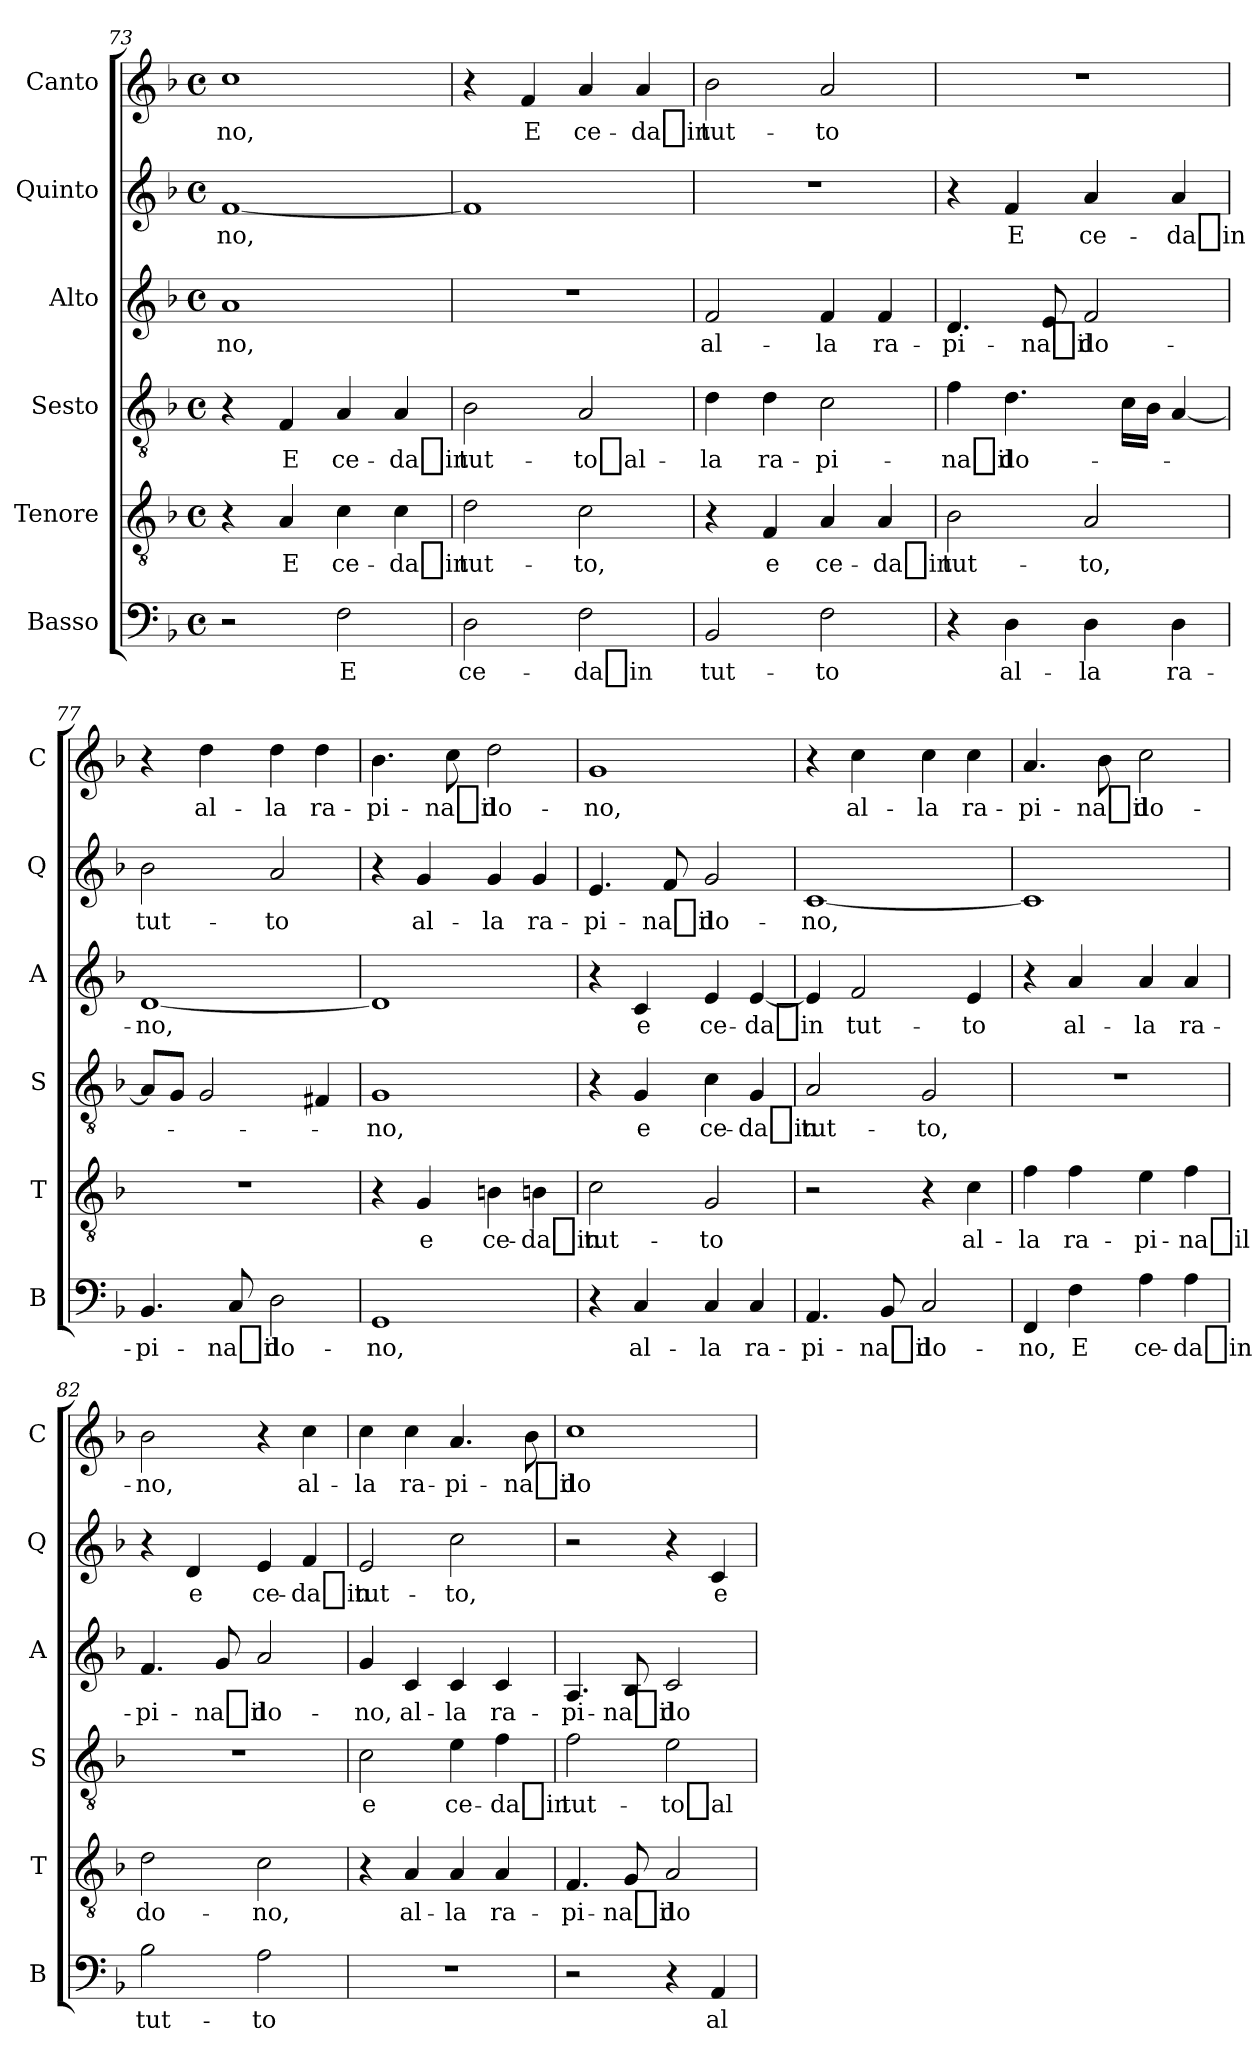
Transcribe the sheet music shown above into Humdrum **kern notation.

**kern	**text	**kern	**text	**kern	**text	**kern	**text	**kern	**text	**kern	**text
*part6	*part6	*part5	*part5	*part4	*part4	*part3	*part3	*part2	*part2	*part1	*part1
*staff6	*staff6	*staff5	*staff5	*staff4	*staff4	*staff3	*staff3	*staff2	*staff2	*staff1	*staff1
*I"Basso	*	*I"Tenore	*	*I"Sesto	*	*I"Alto	*	*I"Quinto	*	*I"Canto	*
*I'B	*	*I'T	*	*I'S	*	*I'A	*	*I'Q	*	*I'C	*
*clefF4	*	*clefGv2	*	*clefGv2	*	*clefG2	*	*clefG2	*	*clefG2	*
*k[b-]	*	*k[b-]	*	*k[b-]	*	*k[b-]	*	*k[b-]	*	*k[b-]	*
*F:	*	*F:	*	*F:	*	*F:	*	*F:	*	*F:	*
*M4/4	*	*M4/4	*	*M4/4	*	*M4/4	*	*M4/4	*	*M4/4	*
*met(c)	*	*met(c)	*	*met(c)	*	*met(c)	*	*met(c)	*	*met(c)	*
=73	=73	=73	=73	=73	=73	=73	=73	=73	=73	=73	=73
2r	.	4r	.	4r	.	1a	-no,	[1f	-no,	1cc	-no,
.	.	4A	-E	4F	-E	.	.	.	.	.	.
2F	-E	4c	ce-	4A	ce-	.	.	.	.	.	.
.	.	4c	-da_in	4A	-da_in	.	.	.	.	.	.
=74	=74	=74	=74	=74	=74	=74	=74	=74	=74	=74	=74
2D	ce-	2d	tut-	2B-	tut-	1r	.	1f]	.	4r	.
.	.	.	.	.	.	.	.	.	.	4f	-E
2F	-da_in	2c	-to,	2A	to_al-	.	.	.	.	4a	ce-
.	.	.	.	.	.	.	.	.	.	4a	-da_in
=75	=75	=75	=75	=75	=75	=75	=75	=75	=75	=75	=75
2BB-	tut-	4r	.	4d	-la	2f	al-	1r	.	2b-	tut-
.	.	4F	-e	4d	ra-	.	.	.	.	.	.
2F	-to	4A	ce-	2c	pi-	4f	-la	.	.	2a	-to
.	.	4A	-da_in	.	.	4f	ra-	.	.	.	.
=76	=76	=76	=76	=76	=76	=76	=76	=76	=76	=76	=76
4r	.	2B-	tut-	4f	-na_il	4.d	pi-	4r	.	1r	.
4D	al-	.	.	4.d	do-	.	.	4f	-E	.	.
.	.	.	.	.	.	8e	-na_il	.	.	.	.
4D	-la	2A	-to,	.	.	2f	do-	4a	ce-	.	.
.	.	.	.	16cLL	.	.	.	.	.	.	.
.	.	.	.	16B-JJ	.	.	.	.	.	.	.
4D	ra-	.	.	[4A	.	.	.	4a	-da_in	.	.
=77	=77	=77	=77	=77	=77	=77	=77	=77	=77	=77	=77
4.BB-	pi-	1r	.	8AL]	.	[1d	-no,	2b-	tut-	4r	.
.	.	.	.	8GJ	.	.	.	.	.	.	.
.	.	.	.	2G	.	.	.	.	.	4dd	al-
8C	-na_il	.	.	.	.	.	.	.	.	.	.
2D	do-	.	.	.	.	.	.	2a	-to	4dd	-la
.	.	.	.	4F#X	.	.	.	.	.	4dd	ra-
=78	=78	=78	=78	=78	=78	=78	=78	=78	=78	=78	=78
1GG	-no,	4r	.	1G	-no,	1d]	.	4r	.	4.b-	pi-
.	.	4G	-e	.	.	.	.	4g	al-	.	.
.	.	.	.	.	.	.	.	.	.	8cc	-na_il
.	.	4Bn	ce-	.	.	.	.	4g	-la	2dd	do-
.	.	4Bn	-da_in	.	.	.	.	4g	ra-	.	.
=79	=79	=79	=79	=79	=79	=79	=79	=79	=79	=79	=79
4r	.	2c	tut-	4r	.	4r	.	4.e	pi-	1g	-no,
4C	al-	.	.	4G	-e	4c	-e	.	.	.	.
.	.	.	.	.	.	.	.	8f	-na_il	.	.
4C	-la	2G	-to	4c	ce-	4e	ce-	2g	do-	.	.
4C	ra-	.	.	4G	-da_in	[4e	-da_in	.	.	.	.
=80	=80	=80	=80	=80	=80	=80	=80	=80	=80	=80	=80
4.AA	pi-	2r	.	2A	tut-	4e]	.	[1c	-no,	4r	.
.	.	.	.	.	.	2f	tut-	.	.	4cc	al-
8BB-	-na_il	.	.	.	.	.	.	.	.	.	.
2C	do-	4r	.	2G	-to,	.	.	.	.	4cc	-la
.	.	4c	al-	.	.	4e	-to	.	.	4cc	ra-
=81	=81	=81	=81	=81	=81	=81	=81	=81	=81	=81	=81
4FF	-no,	4f	-la	1r	.	4r	.	1c]	.	4.a	pi-
4F	-E	4f	ra-	.	.	4a	al-	.	.	.	.
.	.	.	.	.	.	.	.	.	.	8b-	-na_il
4A	ce-	4e	pi-	.	.	4a	-la	.	.	2cc	do-
4A	-da_in	4f	-na_il	.	.	4a	ra-	.	.	.	.
=82	=82	=82	=82	=82	=82	=82	=82	=82	=82	=82	=82
2B-	tut-	2d	do-	1r	.	4.f	pi-	4r	.	2b-	-no,
.	.	.	.	.	.	.	.	4d	-e	.	.
.	.	.	.	.	.	8g	-na_il	.	.	.	.
2A	-to	2c	-no,	.	.	2a	do-	4e	ce-	4r	.
.	.	.	.	.	.	.	.	4f	-da_in	4cc	al-
=83	=83	=83	=83	=83	=83	=83	=83	=83	=83	=83	=83
1r	.	4r	.	2c	-e	4g	-no,	2e	tut-	4cc	-la
.	.	4A	al-	.	.	4c	al-	.	.	4cc	ra-
.	.	4A	-la	4e	ce-	4c	-la	2cc	-to,	4.a	pi-
.	.	4A	ra-	4f	-da_in	4c	ra-	.	.	.	.
.	.	.	.	.	.	.	.	.	.	8b-	-na_il
=84	=84	=84	=84	=84	=84	=84	=84	=84	=84	=84	=84
2r	.	4.F	pi-	2f	tut-	4.A	pi-	2r	.	1cc	do-
.	.	8G	-na_il	.	.	8B-	-na_il	.	.	.	.
4r	.	2A	do-	2e	to_al-	2c	do-	4r	.	.	.
4AA	al-	.	.	.	.	.	.	4c	-e	.	.
=	=	=	=	=	=	=	=	=	=	=	=
*-	*-	*-	*-	*-	*-	*-	*-	*-	*-	*-	*-
